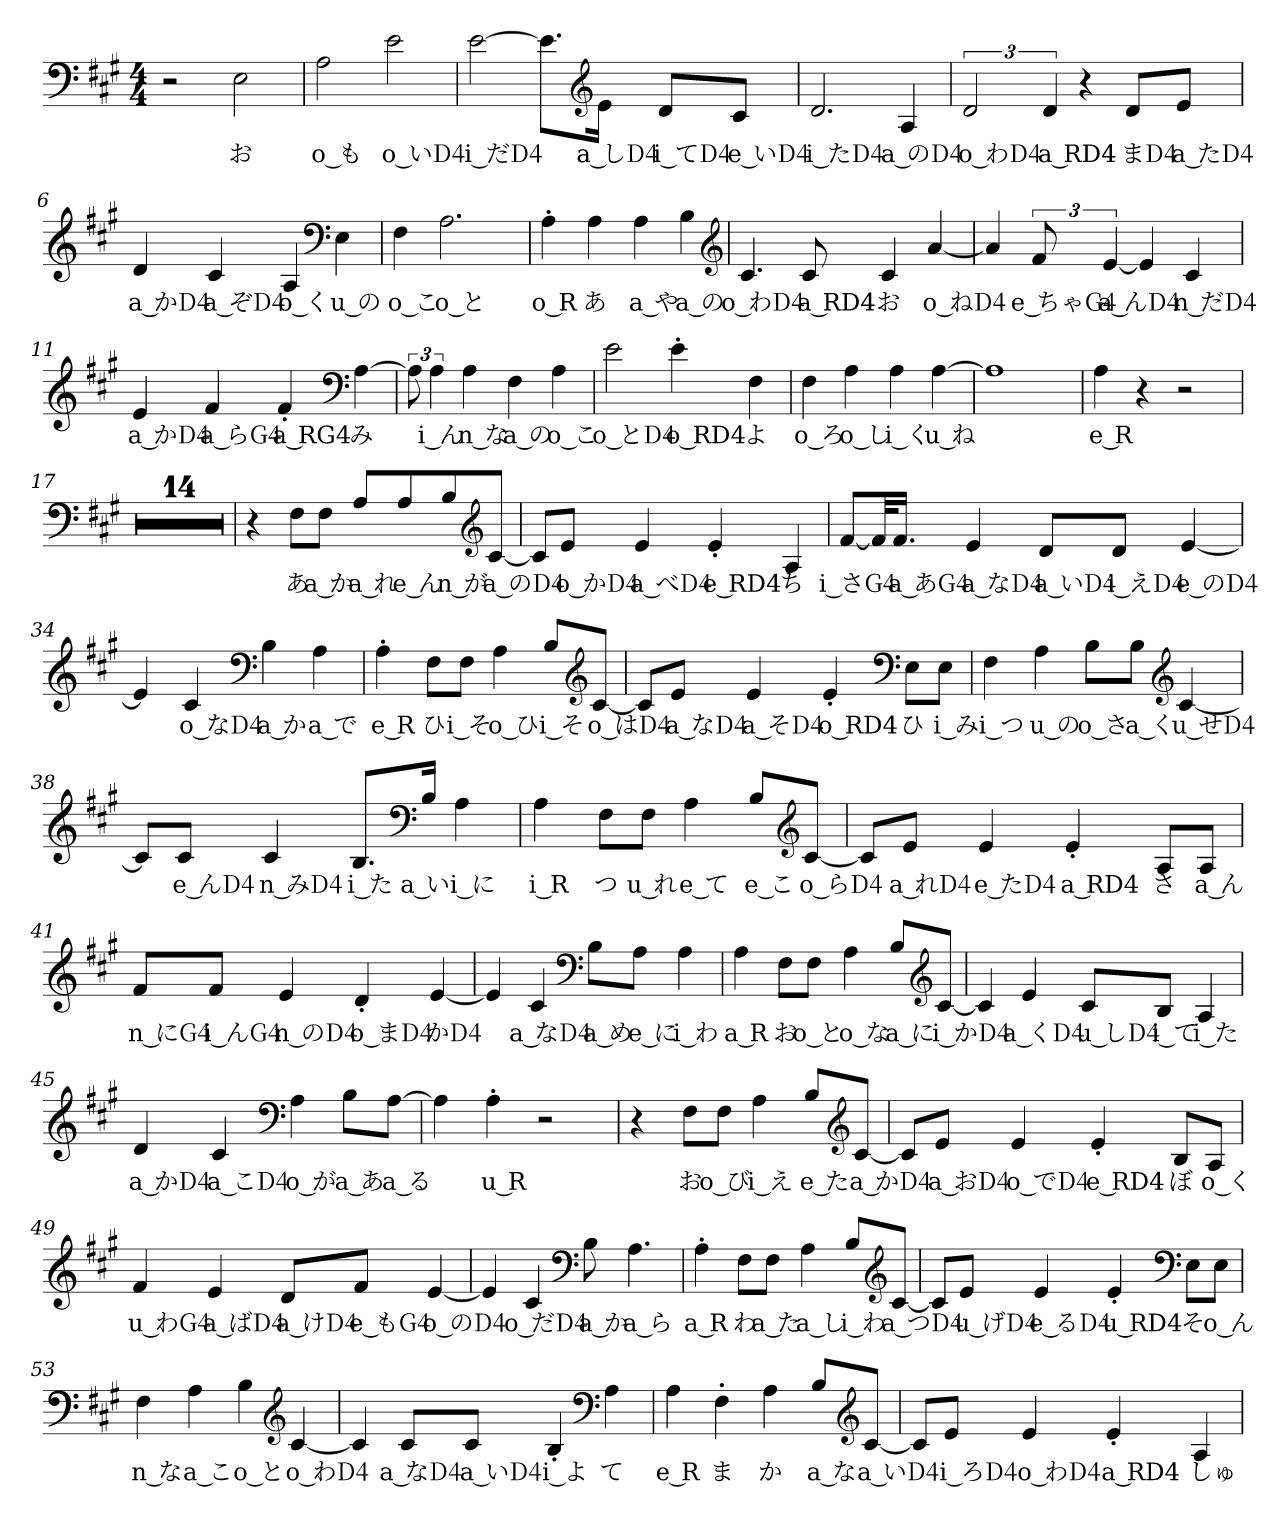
**kern	**text
*part1	*part1
*staff1	*staff1
*clefF4	*
*k[f#c#g#]	*
*M4/4	*
*MM172	*
=1	=1
2r	.
2E	- お
=2	=2
2A	o も
2e	o いD4
=3	=3
[2e	i だD4
8.eL]	.
*clefG2	*
16eJk	a しD4
8dL	i てD4
8c#J	e いD4
=4	=4
2.d	i たD4
4A	a のD4
=5	=5
3d	o わD4
6d	a RD4
4r	.
8dL	- まD4
8eJ	a たD4
=6	=6
4d	a かD4
4c#	a ぞD4
4A	o く
*clefF4	*
4E	u の
=7	=7
4F#	o こ
2.A	o と
=8	=8
4A'	o R
4A	- あ
4A	a や
4B	a の
*clefG2	*
=9	=9
4.c#	o わD4
8c#	a RD4
4c#	- お
[4a	o ねD4
=10	=10
4a]	.
12f#	e ちゃG4
[6e	a んD4
4e]	.
4c#	n だD4
=11	=11
4e	a かD4
4f#	a らG4
4f#'	a RG4
*clefF4	*
[4A	- み
=12	=12
12A]	.
6A	i ん
4A	n な
4F#	a の
4A	o こ
=13	=13
2e	o とD4
4e'	o RD4
4F#	- よ
=14	=14
4F#	o ろ
4A	o し
4A	i く
[4A	u ね
=15	=15
1A]	.
=16	=16
4A	e R
4r	.
2r	.
=17	=17
1r	.
=18	=18
1r	.
=19	=19
1r	.
=20	=20
1r	.
=21	=21
1r	.
=22	=22
1r	.
=23	=23
1r	.
=24	=24
1r	.
=25	=25
1r	.
=26	=26
1r	.
=27	=27
1r	.
=28	=28
1r	.
=29	=29
1r	.
=30	=30
1r	.
=31	=31
4r	.
8F#L	- あ
8F#J	a か
8AL	a れ
8A	e ん
8B	n が
*clefG2	*
[8c#J	a のD4
=32	=32
8c#L]	.
8eJ	o かD4
4e	a べD4
4e'	e RD4
4A	- ち
=33	=33
[8f#L	i さG4
32f#KL]	.
16.f#JJ	a あG4
4e	a なD4
8dL	a いD4
8dJ	i えD4
[4e	e のD4
=34	=34
4e]	.
4c#	o なD4
*clefF4	*
4B	a か
4A	a で
=35	=35
4A'	e R
8F#L	- ひ
8F#J	i そ
4A	o ひ
8BL	i そ
*clefG2	*
[8c#J	o はD4
=36	=36
8c#L]	.
8eJ	a なD4
4e	a そD4
4e'	o RD4
*clefF4	*
8EL	- ひ
8EJ	i み
=37	=37
4F#	i つ
4A	u の
8BL	o さ
8BJ	a く
*clefG2	*
[4c#	u せD4
=38	=38
8c#L]	.
8c#J	e んD4
4c#	n みD4
8.BL	i た
*clefF4	*
16BJk	a い
4A	i に
=39	=39
4A	i R
8F#L	- つ
8F#J	u れ
4A	e て
8BL	e こ
*clefG2	*
[8c#J	o らD4
=40	=40
8c#L]	.
8eJ	a れD4
4e	e たD4
4e'	a RD4
8AL	- さ
8AJ	a ん
=41	=41
8f#L	n にG4
8f#J	i んG4
4e	n のD4
4d'	o まD4
[4e	- かD4
=42	=42
4e]	.
4c#	a なD4
*clefF4	*
8BL	a め
8AJ	e に
4A	i わ
=43	=43
4A	a R
8F#L	- お
8F#J	o と
4A	o な
8BL	a に
*clefG2	*
[8c#J	i かD4
=44	=44
4c#]	.
4e	a くD4
8c#L	u しD4
8BJ	i て
4A	i た
=45	=45
4d	a かD4
4c#	a こD4
*clefF4	*
4A	o が
8BL	a あ
[8AJ	a る
=46	=46
4A]	.
4A'	u R
2r	.
=47	=47
4r	.
8F#L	- お
8F#J	o び
4A	i え
8BL	e た
*clefG2	*
[8c#J	a かD4
=48	=48
8c#L]	.
8eJ	a おD4
4e	o でD4
4e'	e RD4
8BL	- ぼ
8AJ	o く
=49	=49
4f#	u わG4
4e	a ばD4
8dL	a けD4
8f#J	e もG4
[4e	o のD4
=50	=50
4e]	.
4c#	o だD4
*clefF4	*
8B	a か
4.A	a ら
=51	=51
4A'	a R
8F#L	- わ
8F#J	a た
4A	a し
8BL	i わ
*clefG2	*
[8c#J	a つD4
=52	=52
8c#L]	.
8eJ	u げD4
4e	e るD4
4e'	u RD4
*clefF4	*
8EL	- そ
8EJ	o ん
=53	=53
4F#	n な
4A	a こ
4B	o と
*clefG2	*
[4c#	o わD4
=54	=54
4c#]	.
8c#L	a なD4
8c#J	a いD4
4B'	i よ
*clefF4	*
4A	- て
=55	=55
4A	e R
4F#'	- ま
4A	- か
8BL	a な
*clefG2	*
[8c#J	a いD4
=56	=56
8c#L]	.
8eJ	i ろD4
4e	o わD4
4e'	a RD4
4A	- しゅ
=	=
*-	*-
